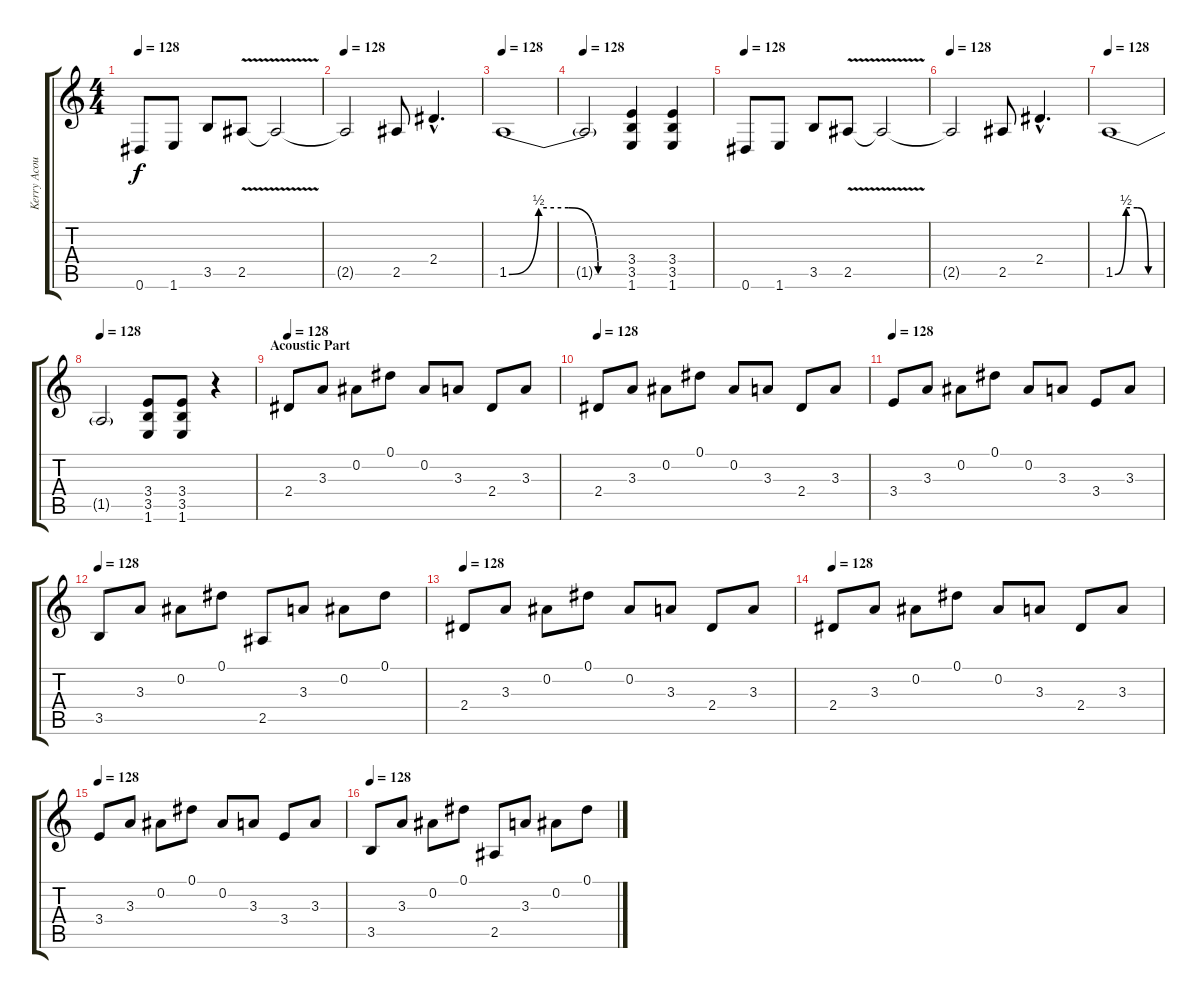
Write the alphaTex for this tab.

\track ("Kerry Acoustic" "Kerry Acou") {instrument electricguitarclean}
\staff {score tabs}
\tuning (Eb4 Bb3 Gb3 Db3 Ab2 Eb2) {hide}
\ts (4 4)
\tempo 128
\clef g2
\ks c
0.6.8{dy f instrument distortionguitar} 1.6.8 3.5.8 2.5{v}.8 2.5{t}.2 |
\tempo 128
2.5{t}.2{instrument distortionguitar} 2.5.8 2.4{hac}.4{d} |
\tempo 128
1.5{be (custom 0 0 15 2 30 2 45 0 60 0)}.1{instrument distortionguitar} |
\tempo 128
1.5{t}.2{instrument distortionguitar} (3.4 3.5 1.6).4 (3.4 3.5 1.6).4 |
\tempo 128
0.6.8{instrument distortionguitar} 1.6.8 3.5.8 2.5{v}.8 2.5{t}.2 |
\tempo 128
2.5{t}.2{instrument distortionguitar} 2.5.8 2.4{hac}.4{d} |
\tempo 128
1.5{be (custom 0 0 15 2 30 2 45 0 60 0)}.1{instrument distortionguitar} |
\tempo 128
1.5{t}.2{instrument distortionguitar} (3.4 3.5 1.6).8 (3.4 3.5 1.6).8 r.4 |
\section ("" "Acoustic Part")
\tempo 128
2.4.8{instrument electricguitarclean} 3.3.8 0.2.8 0.1.8 0.2.8 3.3.8 2.4.8 3.3.8 |
\tempo 128
2.4.8{instrument electricguitarclean} 3.3.8 0.2.8 0.1.8 0.2.8 3.3.8 2.4.8 3.3.8 |
\tempo 128
3.4.8{instrument electricguitarclean} 3.3.8 0.2.8 0.1.8 0.2.8 3.3.8 3.4.8 3.3.8 |
\tempo 128
3.5.8 3.3.8 0.2.8 0.1.8 2.5.8 3.3.8 0.2.8 0.1.8 |
\tempo 128
2.4.8{instrument electricguitarclean} 3.3.8 0.2.8 0.1.8 0.2.8 3.3.8 2.4.8 3.3.8 |
\tempo 128
2.4.8{instrument electricguitarclean} 3.3.8 0.2.8 0.1.8 0.2.8 3.3.8 2.4.8 3.3.8 |
\tempo 128
3.4.8{instrument electricguitarclean} 3.3.8 0.2.8 0.1.8 0.2.8 3.3.8 3.4.8 3.3.8 |
\tempo 128
3.5.8 3.3.8 0.2.8 0.1.8 2.5.8 3.3.8 0.2.8 0.1.8
